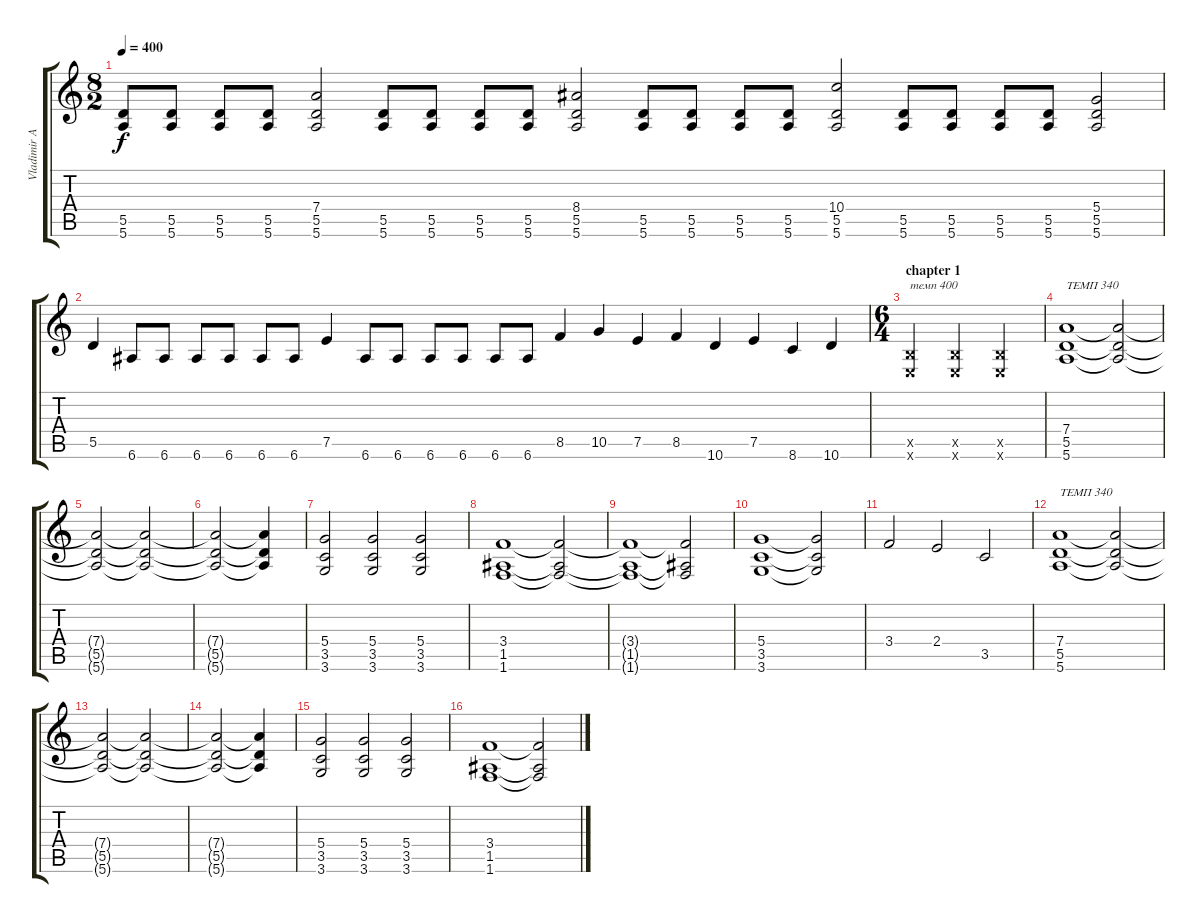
\track ("Vladimir Antipov guitar" "Vladimir A") {instrument distortionguitar}
\staff {score tabs}
\tuning (E4 B3 G3 D3 A2 E2) {hide}
\ts (8 2)
\tempo 400
\clef g2
\ks c
(5.5 5.6).8{dy f} (5.5 5.6).8 (5.5 5.6).8 (5.5 5.6).8 (7.4 5.5 5.6).2 (5.5 5.6).8 (5.5 5.6).8 (5.5 5.6).8 (5.5 5.6).8 (8.4 5.5 5.6).2 (5.5 5.6).8 (5.5 5.6).8 (5.5 5.6).8 (5.5 5.6).8 (10.4 5.5 5.6).2 (5.5 5.6).8 (5.5 5.6).8 (5.5 5.6).8 (5.5 5.6).8 (5.4 5.5 5.6).2 |
5.5.4 6.6.8 6.6.8 6.6.8 6.6.8 6.6.8 6.6.8 7.5.4 6.6.8 6.6.8 6.6.8 6.6.8 6.6.8 6.6.8 8.5.4 10.5.4 7.5.4 8.5.4 10.6.4 7.5.4 8.6.4 10.6.4 |
\ts (6 4)
\section ("" "chapter 1")
(2.5{x} 0.6{x}).2{txt "темп 400"} (2.5{x} 0.6{x}).2 (2.5{x} 0.6{x}).2 |
(7.4 5.5 5.6).1{txt "ТЕМП 340"} (7.4{t} 5.5{t} 5.6{t}).2 |
(7.4{t} 5.5{t} 5.6{t}).2 (7.4{t} 5.5{t} 5.6{t}).2 |
(7.4{t} 5.5{t} 5.6{t}).2 (7.4{t} 5.5{t} 5.6{t}).4 |
(5.4 3.5 3.6).2 (5.4 3.5 3.6).2 (5.4 3.5 3.6).2 |
(3.4 1.5 1.6).1 (3.4{t} 1.5{t} 1.6{t}).2 |
(3.4{t} 1.5{t} 1.6{t}).1 (3.4{t} 1.5{t} 1.6{t}).2 |
(5.4 3.5 3.6).1 (5.4{t} 3.5{t} 3.6{t}).2 |
3.4.2 2.4.2 3.5.2 |
(7.4 5.5 5.6).1{txt "ТЕМП 340"} (7.4{t} 5.5{t} 5.6{t}).2 |
(7.4{t} 5.5{t} 5.6{t}).2 (7.4{t} 5.5{t} 5.6{t}).2 |
(7.4{t} 5.5{t} 5.6{t}).2 (7.4{t} 5.5{t} 5.6{t}).4 |
(5.4 3.5 3.6).2 (5.4 3.5 3.6).2 (5.4 3.5 3.6).2 |
(3.4 1.5 1.6).1 (3.4{t} 1.5{t} 1.6{t}).2
